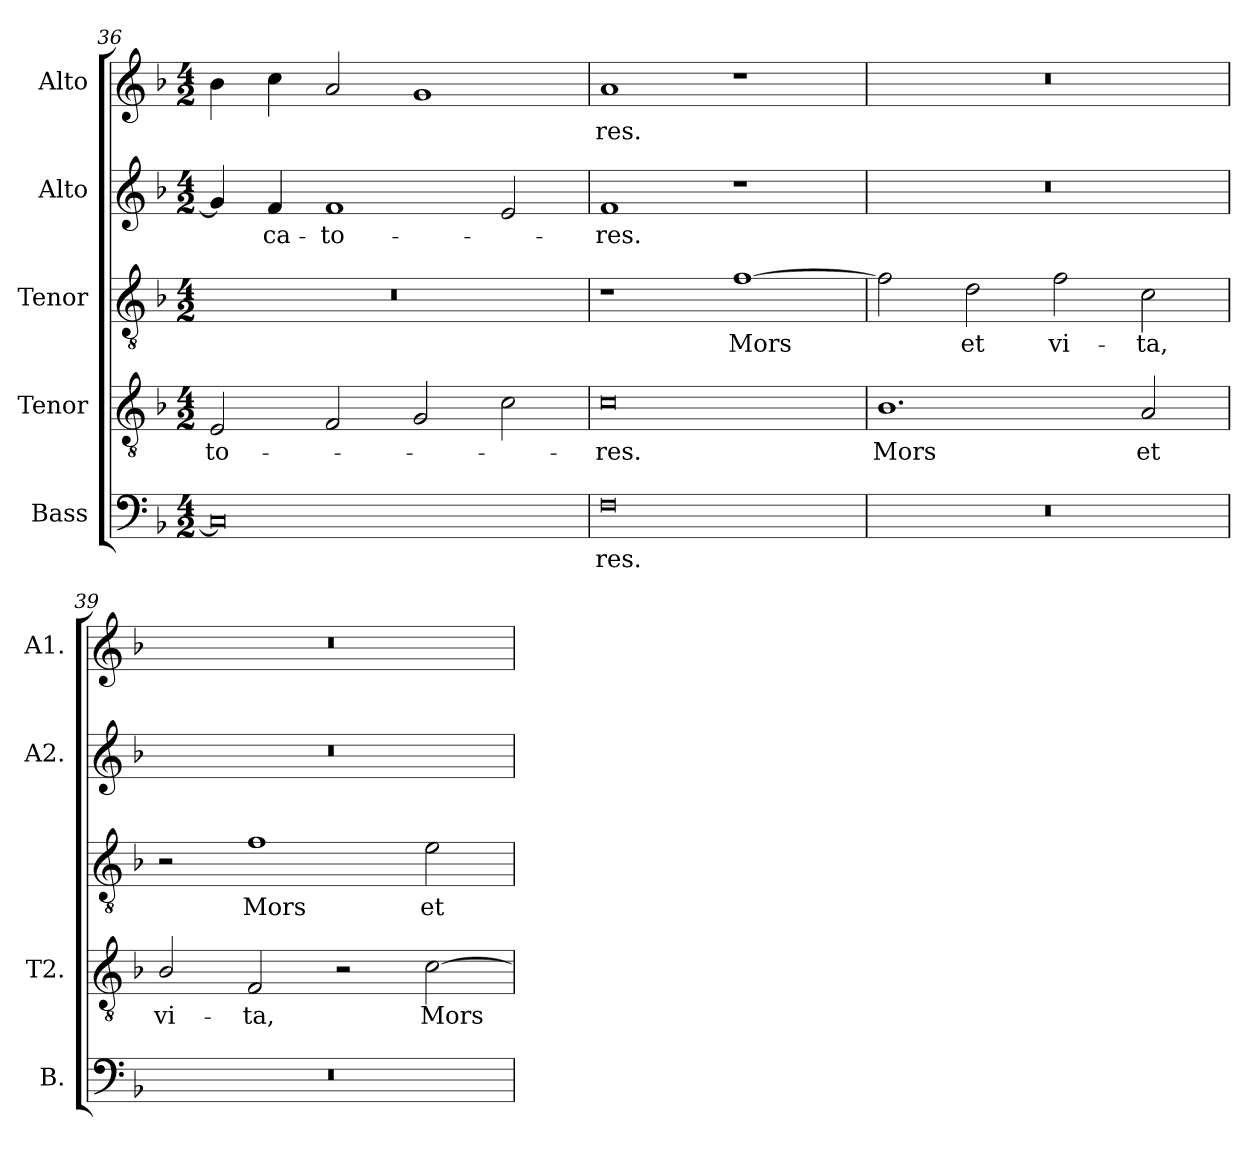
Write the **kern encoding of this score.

**kern	**text	**kern	**text	**kern	**text	**kern	**text	**kern	**text
*part5	*part5	*part4	*part4	*part3	*part3	*part2	*part2	*part1	*part1
*staff5	*staff5	*staff4	*staff4	*staff3	*staff3	*staff2	*staff2	*staff1	*staff1
*I"Bass	*	*I"Tenor	*	*I"Tenor	*	*I"Alto	*	*I"Alto	*
*I'B.	*	*I'T2.	*	*	*	*I'A2.	*	*I'A1.	*
*clefF4	*	*clefGv2	*	*clefGv2	*	*clefG2	*	*clefG2	*
*	*	*ITrd7c12	*	*ITrd7c12	*	*	*	*	*
*k[b-]	*	*k[b-]	*	*k[b-]	*	*k[b-]	*	*k[b-]	*
*F:	*	*F:	*	*F:	*	*F:	*	*F:	*
*M4/2	*	*M4/2	*	*M4/2	*	*M4/2	*	*M4/2	*
=36	=36	=36	=36	=36	=36	=36	=36	=36	=36
!	!	!	!LO:LY:b:color=#000000	!LO:N:vis=1	!	!	!	!	!
0Ci]	.	2EEi/	-to-	0r	.	4gi/]	.	4b-i\	.
!	!	!	!	!	!	!	!LO:LY:b:color=#000000	!	!
.	.	.	.	.	.	4fi/	-ca-	4cci\	.
!	!	!	!	!	!	!	!LO:LY:b:color=#000000	!	!
.	.	2FFi/	.	.	.	1fi	-to-	2ai/	.
.	.	2GGi/	.	.	.	.	.	1gi	.
.	.	2Ci\	.	.	.	2ei/	.	.	.
!!LO:LB:g=z
=37	=37	=37	=37	=37	=37	=37	=37	=37	=37
!	!LO:LY:b:color=#000000	!	!	!	!	!	!	!	!
!	!	!	!LO:LY:b:color=#000000	!	!	!	!	!	!
!	!	!	!	!	!	!	!LO:LY:b:color=#000000	!	!
!	!	!	!	!	!	!	!	!	!LO:LY:b:color=#000000
0Fi	-res.	0Ci	-res.	1r	.	1fi	-res.	1ai	-res.
!	!	!	!	!	!LO:LY:b:color=#000000	!	!	!	!
.	.	.	.	[1Fi	Mors	1r	.	1r	.
=38	=38	=38	=38	=38	=38	=38	=38	=38	=38
!LO:N:vis=1	!	!	!	!	!	!	!	!	!
!	!	!	!LO:LY:b:color=#000000	!	!	!LO:N:vis=1	!	!LO:N:vis=1	!
0r	.	1.BB-i	Mors	2Fi\]	.	0r	.	0r	.
!	!	!	!	!	!LO:LY:b:color=#000000	!	!	!	!
.	.	.	.	2Di\	et	.	.	.	.
!	!	!	!	!	!LO:LY:b:color=#000000	!	!	!	!
.	.	.	.	2Fi\	vi-	.	.	.	.
!	!	!	!LO:LY:b:color=#000000	!	!	!	!	!	!
!	!	!	!	!	!LO:LY:b:color=#000000	!	!	!	!
.	.	2AAi/	et	2Ci\	-ta,	.	.	.	.
=39	=39	=39	=39	=39	=39	=39	=39	=39	=39
!LO:N:vis=1	!	!	!	!	!	!	!	!	!
!	!	!	!LO:LY:b:color=#000000	!	!	!LO:N:vis=1	!	!LO:N:vis=1	!
0r	.	2BB-i/	vi-	2r	.	0r	.	0r	.
!	!	!	!LO:LY:b:color=#000000	!	!	!	!	!	!
!	!	!	!	!	!LO:LY:b:color=#000000	!	!	!	!
.	.	2FFi/	-ta,	1Fi	Mors	.	.	.	.
.	.	2r	.	.	.	.	.	.	.
!	!	!	!LO:LY:b:color=#000000	!	!	!	!	!	!
!	!	!	!	!	!LO:LY:b:color=#000000	!	!	!	!
.	.	[2Ci\	Mors	2Ei\	et	.	.	.	.
=	=	=	=	=	=	=	=	=	=
*-	*-	*-	*-	*-	*-	*-	*-	*-	*-
